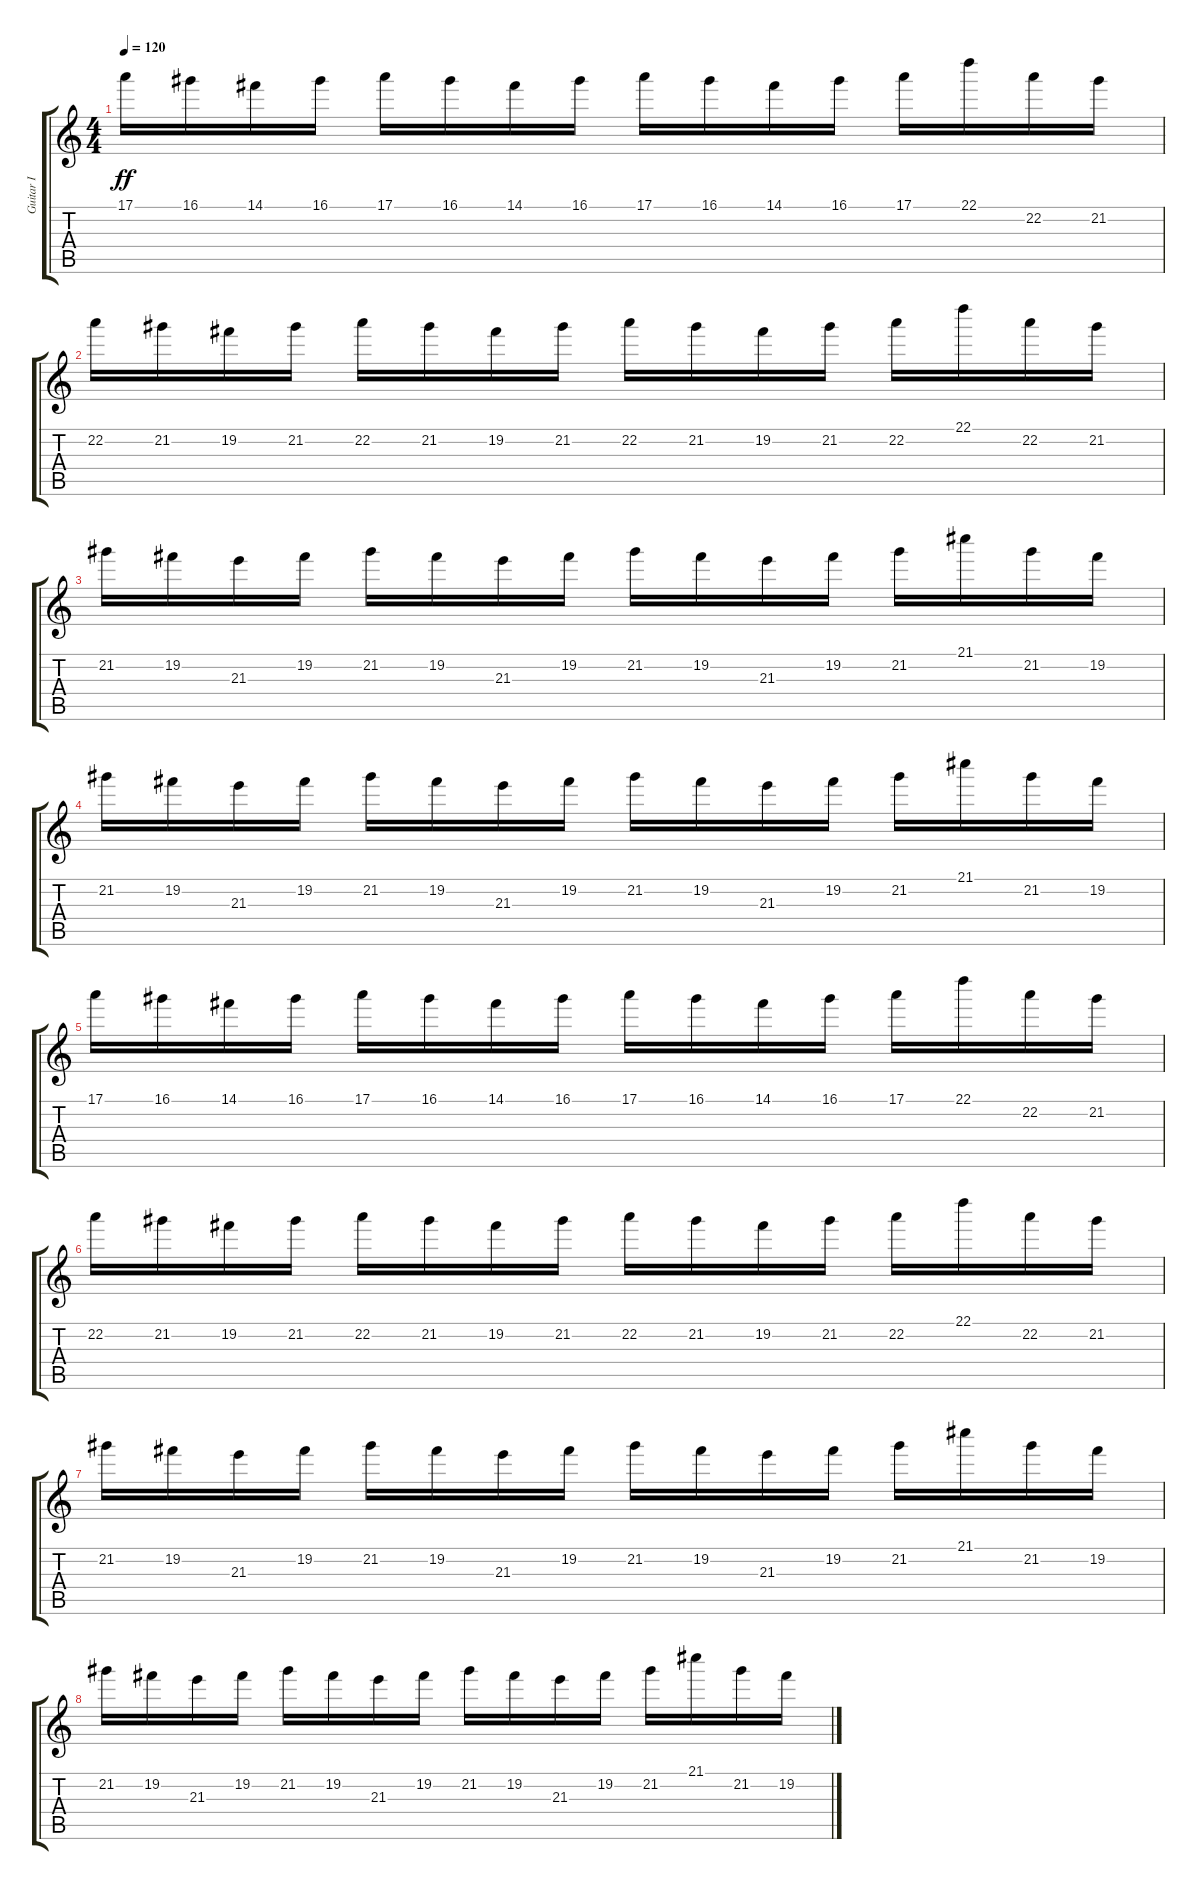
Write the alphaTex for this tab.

\track ("Guitar I" "Guitar I") {instrument distortionguitar}
\staff {score tabs}
\tuning (E4 B3 G3 D3 A2 E2) {hide}
\ts (4 4)
\tempo 120
\clef g2
\ks c
17.1.16{dy ff} 16.1.16 14.1.16 16.1.16 17.1.16 16.1.16 14.1.16 16.1.16 17.1.16 16.1.16 14.1.16 16.1.16 17.1.16 22.1.16 22.2.16 21.2.16 |
22.2.16 21.2.16 19.2.16 21.2.16 22.2.16 21.2.16 19.2.16 21.2.16 22.2.16 21.2.16 19.2.16 21.2.16 22.2.16 22.1.16 22.2.16 21.2.16 |
21.2.16 19.2.16 21.3.16 19.2.16 21.2.16 19.2.16 21.3.16 19.2.16 21.2.16 19.2.16 21.3.16 19.2.16 21.2.16 21.1.16 21.2.16 19.2.16 |
21.2.16 19.2.16 21.3.16 19.2.16 21.2.16 19.2.16 21.3.16 19.2.16 21.2.16 19.2.16 21.3.16 19.2.16 21.2.16 21.1.16 21.2.16 19.2.16 |
17.1.16 16.1.16 14.1.16 16.1.16 17.1.16 16.1.16 14.1.16 16.1.16 17.1.16 16.1.16 14.1.16 16.1.16 17.1.16 22.1.16 22.2.16 21.2.16 |
22.2.16 21.2.16 19.2.16 21.2.16 22.2.16 21.2.16 19.2.16 21.2.16 22.2.16 21.2.16 19.2.16 21.2.16 22.2.16 22.1.16 22.2.16 21.2.16 |
21.2.16 19.2.16 21.3.16 19.2.16 21.2.16 19.2.16 21.3.16 19.2.16 21.2.16 19.2.16 21.3.16 19.2.16 21.2.16 21.1.16 21.2.16 19.2.16 |
21.2.16 19.2.16 21.3.16 19.2.16 21.2.16 19.2.16 21.3.16 19.2.16 21.2.16 19.2.16 21.3.16 19.2.16 21.2.16 21.1.16 21.2.16 19.2.16
